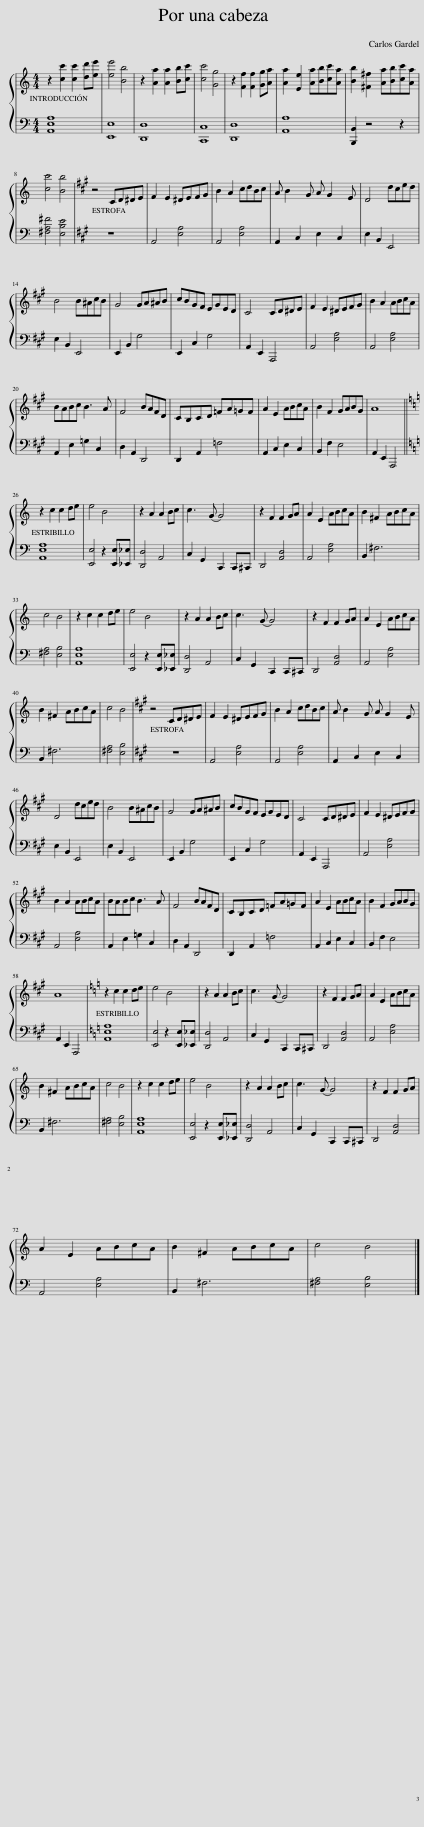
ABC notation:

X:1
%%score { 1 | 2 }
L:1/8
M:4/4
I:linebreak $
K:C
V:1 treble
V:2 bass
V:1
 z2 [cc']2 [cc']2 [dd'][ee'] | [ee']4 [Bb]4 | z2 [Aa]2 [Aa]2 [Bb][cc'] | [cc']4 [Gg]4 | z2 [Ff]2 [Ff]2 [Gg][Aa] | %5
 [Aa]2 [Ee]2 [Aa][Bb][cc'][Aa] | [Bb]2 [^F^f]2 [Aa][Bb][cc'][Aa] |$ [cc']4 [Bb]4 |[K:A] z4 CD^DE | F2 E2 ^DEFG | %10
 B2 A2 cdBc | A B2 G A G2 E | D4 dced |$ B4 B^AcB | G4 GA^AB | %15
 cBGF EGED | C4 CD^DE | F2 E2 ^DEFG | B2 A2 ABcA |$ BABc B3 A | %20
 F4 BAFD | CB,CD =FA=GF | A2 E2 ABcA | B2 F2 GABG | A8 ||$ %25
[K:C] z2 c2 c2 de | e4 B4 | z2 A2 A2 Bc | c3 (G G4) | z2 F2 F2 GA | %30
 A2 E2 ABcA | B2 ^F2 ABcA |$ c4 B4 | z2 c2 c2 de | e4 B4 | %35
 z2 A2 A2 Bc | c3 (G G4) | z2 F2 F2 GA | A2 E2 ABcA |$ B2 ^F2 ABcA | %40
 c4 B4 |[K:A] z4 CD^DE | F2 E2 ^DEFG | B2 A2 cdBc | A B2 G A G2 E |$ %45
 D4 dced | B4 B^AcB | G4 GA^AB | cBGF EGED | C4 CD^DE | %50
 F2 E2 ^DEFG |$ B2 A2 ABcA | BABc B3 A | F4 BAFD | CB,CD =FA=GF | %55
 A2 E2 ABcA | B2 F2 GABG |$ A8 |[K:C] z2 c2 c2 de | e4 B4 | %60
 z2 A2 A2 Bc | c3 (G G4) | z2 F2 F2 GA | A2 E2 ABcA |$ B2 ^F2 ABcA | %65
 c4 B4 | z2 c2 c2 de | e4 B4 | z2 A2 A2 Bc | c3 (G G4) | %70
 z2 F2 F2 GA |$ A2 E2 ABcA | B2 ^F2 ABcA | c4 B4 |] %74
V:2
 [A,,E,A,]8 | [E,,E,]8 | [D,,D,]8 | [C,,C,]8 | [D,,D,]8 | %5
 [A,,A,]8 | [B,,,B,,]2 z4 z2 |$ [^F,A,^F]4 [E,B,E]4 |[K:A] z8 | A,,4 [E,A,]4 | %10
 A,,4 [E,A,]4 | A,,2 C,2 E,2 C,2 | E,2 B,,2 E,,4 |$ E,2 B,,2 E,,4 | E,,2 B,,2 G,4 | %15
 E,,2 C,2 G,4 | A,,2 E,,2 A,,,4 | A,,4 [E,A,]4 | A,,4 [E,A,]4 |$ A,,2 E,2 =G,2 C,2 | %20
 D,2 A,,2 D,,4 | D,,2 A,,2 =F,4 | A,,2 C,2 E,2 C,2 | B,,2 F,2 E,4 | A,,2 E,,2 A,,,4 ||$ %25
[K:C] [A,,E,A,]8 | [E,,E,]4 z2 [E,,E,][_E,,_E,] | [D,,D,]4 A,,4 | C,2 G,,2 C,,2 C,,^C,, | D,,4 [A,,D,]4 | %30
 A,,4 [E,A,]4 | B,,2 ^F,6 |$ [^F,A,]4 [E,B,]4 | [A,,E,A,]8 | [E,,E,]4 z2 [E,,E,][_E,,_E,] | %35
 [D,,D,]4 A,,4 | C,2 G,,2 C,,2 C,,^C,, | D,,4 [A,,D,]4 | A,,4 [E,A,]4 |$ B,,2 ^F,6 | %40
 [^F,A,]4 [E,B,]4 |[K:A] z8 | A,,4 [E,A,]4 | A,,4 [E,A,]4 | A,,2 C,2 E,2 C,2 |$ %45
 E,2 B,,2 E,,4 | E,2 B,,2 E,,4 | E,,2 B,,2 G,4 | E,,2 C,2 G,4 | A,,2 E,,2 A,,,4 | %50
 A,,4 [E,A,]4 |$ A,,4 [E,A,]4 | A,,2 E,2 =G,2 C,2 | D,2 A,,2 D,,4 | D,,2 A,,2 =F,4 | %55
 A,,2 C,2 E,2 C,2 | B,,2 F,2 E,4 |$ A,,2 E,,2 A,,,4 |[K:C] [A,,E,A,]8 | [E,,E,]4 z2 [E,,E,][_E,,_E,] | %60
 [D,,D,]4 A,,4 | C,2 G,,2 C,,2 C,,^C,, | D,,4 [A,,D,]4 | A,,4 [E,A,]4 |$ B,,2 ^F,6 | %65
 [^F,A,]4 [E,B,]4 | [A,,E,A,]8 | [E,,E,]4 z2 [E,,E,][_E,,_E,] | [D,,D,]4 A,,4 | C,2 G,,2 C,,2 C,,^C,, | %70
 D,,4 [A,,D,]4 |$ A,,4 [E,A,]4 | B,,2 ^F,6 | [^F,A,]4 [E,B,]4 |] %74
